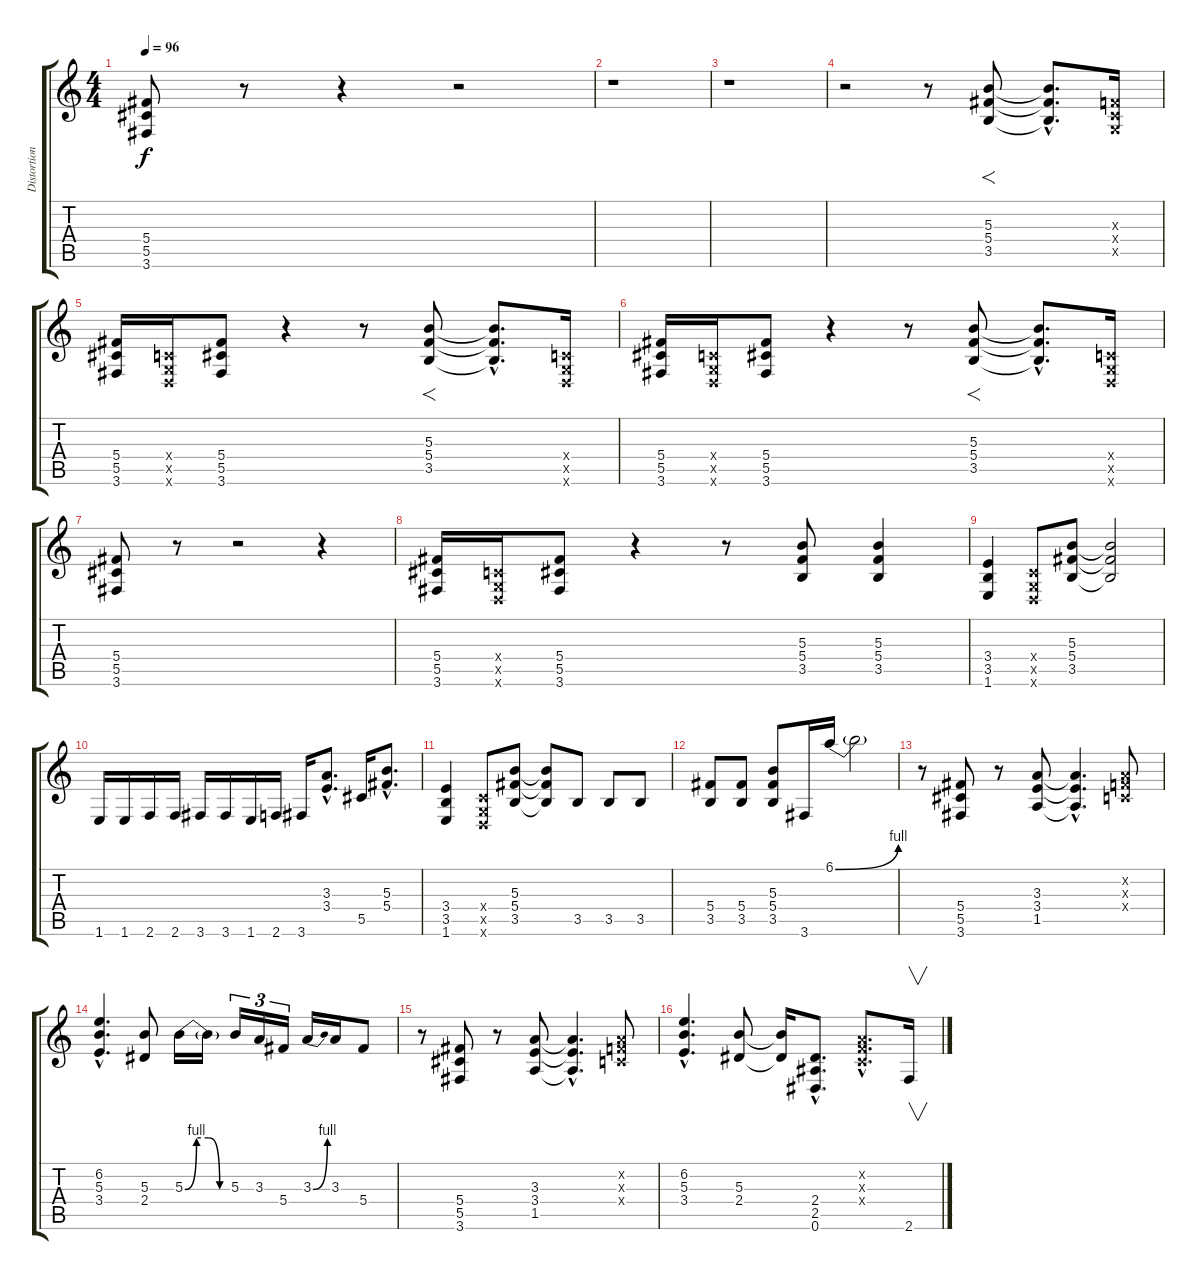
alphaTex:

\track ("Distortion Guitar " "Distortion") {instrument distortionguitar}
\staff {score tabs}
\tuning (Eb4 Bb3 Gb3 Db3 Ab2 Eb2) {hide}
\ts (4 4)
\tempo 96
\clef g2
\ks c
(5.4 5.5 3.6).8{dy f} r.8 r.4 r.2 |
r.1 |
r.1 |
r.2 r.8 (5.3 5.4 3.5).8{f} (5.3{hac t} 5.4{hac t} 3.5{hac t}).8{d} (-1.3{x} -1.4{x} -1.5{x}).16 |
(5.4 5.5 3.6).16 (-1.4{x} -1.5{x} -1.6{x}).16 (5.4 5.5 3.6).8 r.4 r.8 (5.3 5.4 3.5).8{f} (5.3{hac t} 5.4{hac t} 3.5{hac t}).8{d} (-1.4{x} -1.5{x} -1.6{x}).16 |
(5.4 5.5 3.6).16 (-1.4{x} -1.5{x} -1.6{x}).16 (5.4 5.5 3.6).8 r.4 r.8 (5.3 5.4 3.5).8{f} (5.3{hac t} 5.4{hac t} 3.5{hac t}).8{d} (-1.4{x} -1.5{x} -1.6{x}).16 |
(5.4 5.5 3.6).8 r.8 r.2 r.4 |
(5.4 5.5 3.6).16 (-1.4{x} -1.5{x} -1.6{x}).16 (5.4 5.5 3.6).8 r.4 r.8 (5.3 5.4 3.5).8 (5.3 5.4 3.5).4 |
(3.4 3.5 1.6).4 (-1.4{x} -1.5{x} -1.6{x}).8 (5.3 5.4 3.5).8 (5.3{t} 5.4{t} 3.5{t}).2 |
1.6.16 1.6.16 2.6.16 2.6.16 3.6.16 3.6.16 1.6.16 2.6.16 3.6.16 (3.3{hac} 3.4{hac}).8{d} 5.5.16 (5.3{hac} 5.4{hac}).8{d} |
(3.4 3.5 1.6).4 (-1.4{x} -1.5{x} -1.6{x}).8 (5.3 5.4 3.5).8 (5.3{t} 5.4{t} 3.5{t}).8 3.5.8 3.5.8 3.5.8 |
(5.4 3.5).8 (5.4 3.5).8 (5.3 5.4 3.5).8 3.6.16 6.1{be (bend 0 0 60 4)}.16 6.1{t}.2 |
r.8 (5.4 5.5 3.6).8 r.8 (3.3 3.4 1.5).8 (3.3{hac t} 3.4{hac t} 1.5{hac t}).4{d} (-1.2{x} -1.3{x} -1.4{x}).8 |
(6.2{hac} 5.3{hac} 3.4{hac}).4{d} (5.3 2.4).8 5.3{be (custom 0 0 15 4 30 4 45 0 60 0)}.16 5.3{t}.16 5.3.16{tu (3 2)} 3.3.16{tu (3 2)} 5.4.16{tu (3 2)} 3.3{be (bend 0 0 60 4)}.16 3.3.16 5.4.8 |
r.8 (5.4 5.5 3.6).8 r.8 (3.3 3.4 1.5).8 (3.3{hac t} 3.4{hac t} 1.5{hac t}).4{d} (-1.2{x} -1.3{x} -1.4{x}).8 |
(6.2{hac} 5.3{hac} 3.4{hac}).4{d} (5.3 2.4).8 (5.3{t} 2.4{t}).16 (2.4{hac} 2.5{hac} 0.6{hac}).8{d} (-1.2{hac x} -1.3{hac x} -1.4{hac x}).8{d} 2.6.16{v}
